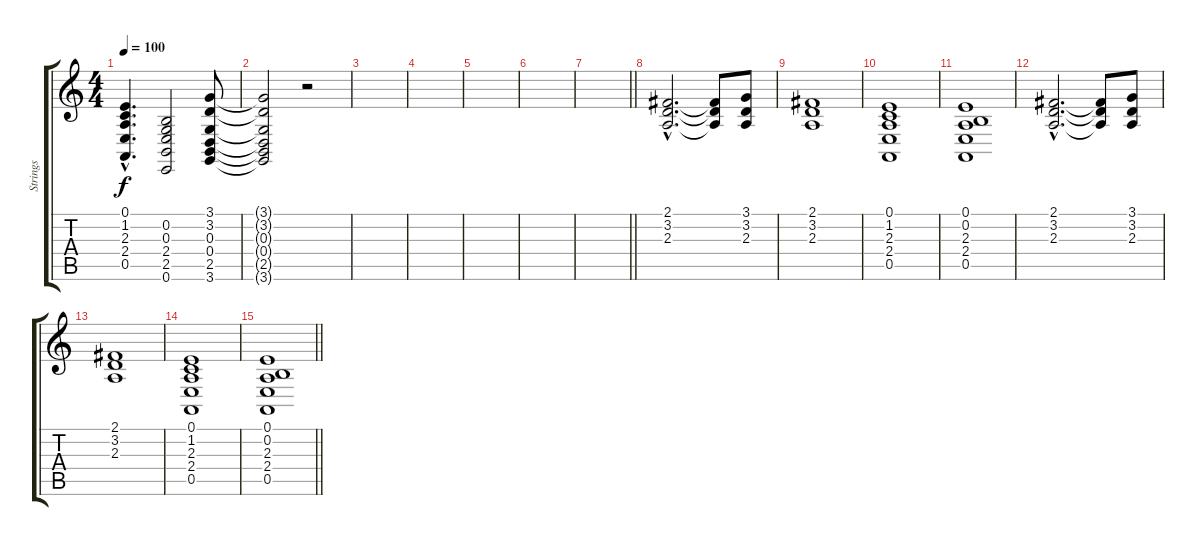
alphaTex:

\track ("Strings" "Strings") {instrument synthstrings1}
\staff {score tabs}
\tuning (E4 B3 G3 D3 A2 E2) {hide}
\ts (4 4)
\tempo 100
\clef g2
\ks c
(0.1{hac} 1.2{hac} 2.3{hac} 2.4{hac} 0.5{hac}).4{d dy f} (0.2 0.3 2.4 2.5 0.6).2 (3.1 3.2 0.3 0.4 2.5 3.6).8 |
(3.1{t} 3.2{t} 0.3{t} 0.4{t} 2.5{t} 3.6{t}).2 r.2 |
|
|
|
|
\barLineRight lightlight
|
(2.1{hac} 3.2{hac} 2.3{hac}).2{d} (2.1{t} 3.2{t} 2.3{t}).8 (3.1 3.2 2.3).8 |
(2.1 3.2 2.3).1 |
(0.1 1.2 2.3 2.4 0.5).1 |
(0.1 0.2 2.3 2.4 0.5).1 |
(2.1{hac} 3.2{hac} 2.3{hac}).2{d} (2.1{t} 3.2{t} 2.3{t}).8 (3.1 3.2 2.3).8 |
(2.1 3.2 2.3).1 |
(0.1 1.2 2.3 2.4 0.5).1 |
\barLineRight lightlight
(0.1 0.2 2.3 2.4 0.5).1
